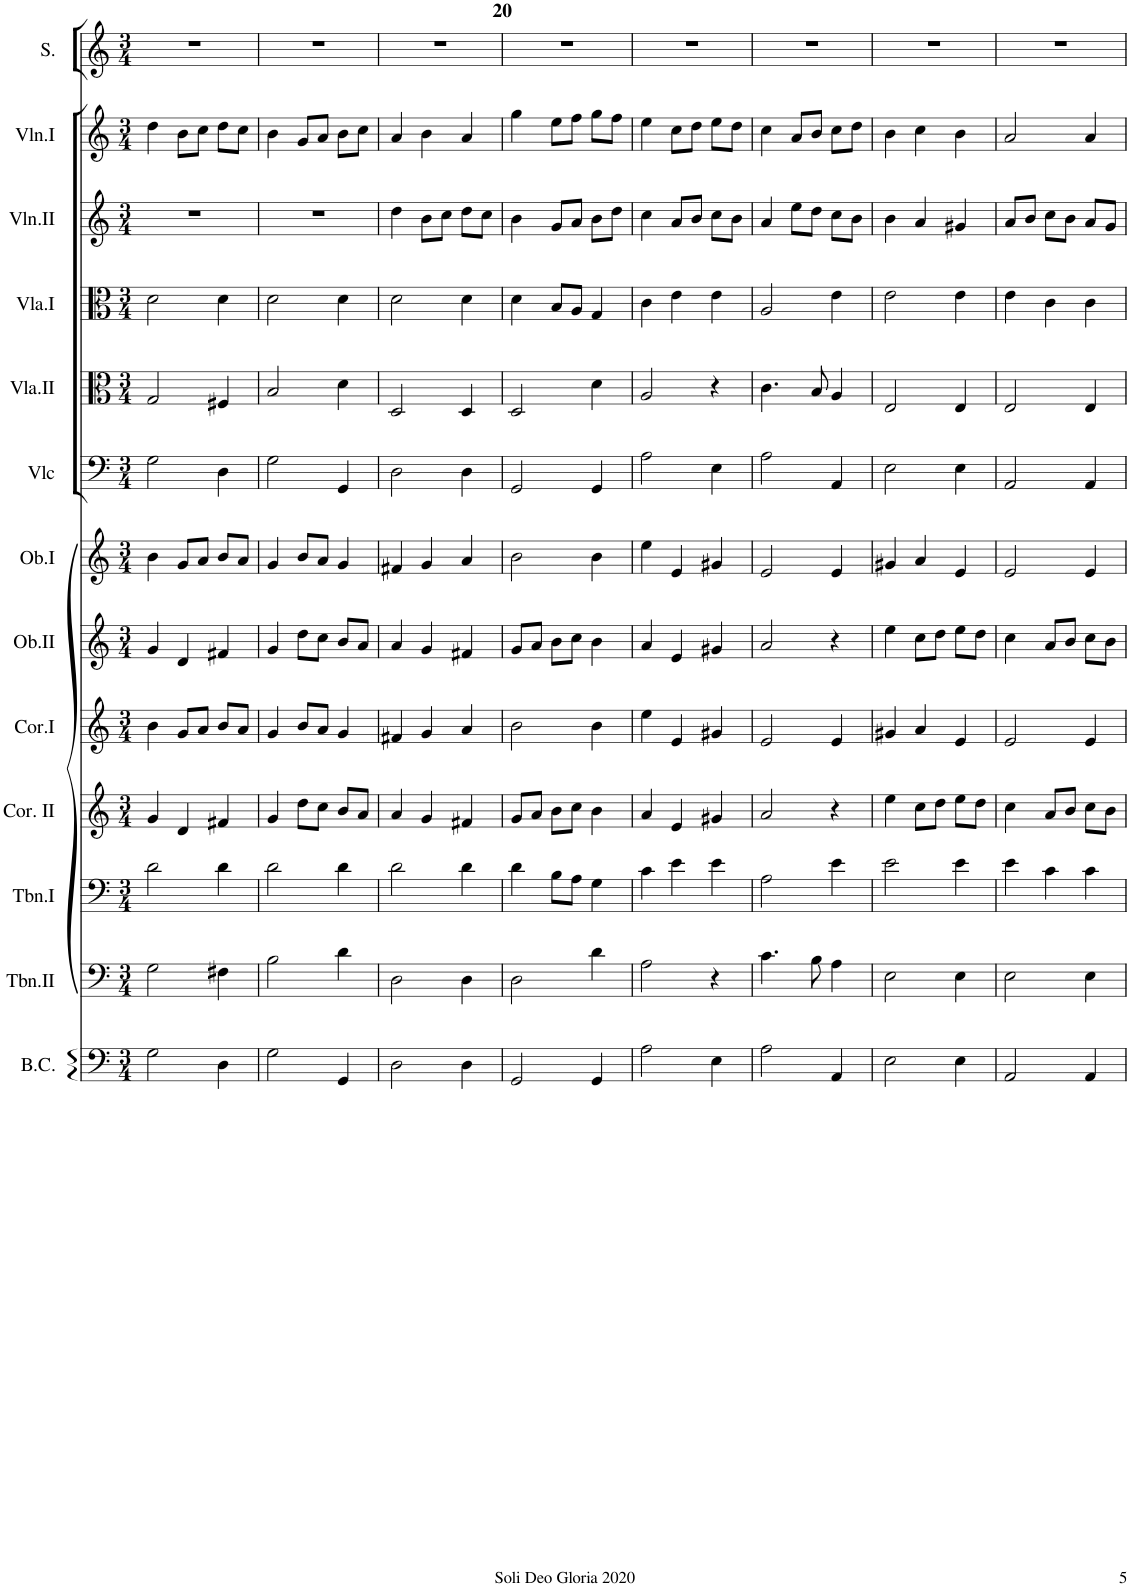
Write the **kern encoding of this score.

**kern	**kern	**kern	**kern	**kern	**kern	**kern	**kern	**kern	**kern	**kern	**kern
*part12	*part11	*part10	*part9	*part8	*part7	*part6	*part5	*part4	*part3	*part2	*part1
*staff12	*staff11	*staff10	*staff9	*staff8	*staff7	*staff6	*staff5	*staff4	*staff3	*staff2	*staff1
*I"Basse Continue	*I"Trombone II	*I"Trombone I	*I"Cornetto II	*I"Cornetto I	*I"Oboe II	*I"Oboe I	*I"Violoncelle	*I"Viola II	*I"Viola I	*I"Violon II	*I"Violon I
*I'B.C.	*I'Tbn.II	*I'Tbn.I	*I'Cor. II	*I'Cor.I	*I'Ob.II	*I'Ob.I	*I'Vlc	*I'Vla.II	*I'Vla.I	*I'Vln.II	*I'Vln.I
!!LO:PB:g=z
*clefF4	*clefF4	*clefF4	*clefG2	*clefG2	*clefG2	*clefG2	*clefF4	*clefC3	*clefC3	*clefG2	*clefG2
*k[]	*k[]	*k[]	*k[]	*k[]	*k[]	*k[]	*k[]	*k[]	*k[]	*k[]	*k[]
*M3/4	*M3/4	*M3/4	*M3/4	*M3/4	*M3/4	*M3/4	*M3/4	*M3/4	*M3/4	*M3/4	*M3/4
=17	=17	=17	=17	=17	=17	=17	=17	=17	=17	=17	=17
2G\	2G\	2d\	4g/	4b\	4g/	4b\	2G\	2G/	2d\	2.r	4dd\
.	.	.	4d/	8g/L	4d/	8g/L	.	.	.	.	8b\L
.	.	.	.	8a/J	.	8a/J	.	.	.	.	8cc\J
4D\	4F#X\	4d\	4f#X/	8b/L	4f#X/	8b/L	4D\	4F#X/	4d\	.	8dd\L
.	.	.	.	8a/J	.	8a/J	.	.	.	.	8cc\J
=18	=18	=18	=18	=18	=18	=18	=18	=18	=18	=18	=18
2G\	2B\	2d\	4g/	4g/	4g/	4g/	2G\	2B/	2d\	2.r	4b\
.	.	.	8dd\L	8b/L	8dd\L	8b/L	.	.	.	.	8g/L
.	.	.	8cc\J	8a/J	8cc\J	8a/J	.	.	.	.	8a/J
4GG/	4d\	4d\	8b/L	4g/	8b/L	4g/	4GG/	4d\	4d\	.	8b\L
.	.	.	8a/J	.	8a/J	.	.	.	.	.	8cc\J
=19	=19	=19	=19	=19	=19	=19	=19	=19	=19	=19	=19
2D\	2D\	2d\	4a/	4f#X/	4a/	4f#X/	2D\	2D/	2d\	4dd\	4a/
.	.	.	4g/	4g/	4g/	4g/	.	.	.	8b\L	4b\
.	.	.	.	.	.	.	.	.	.	8cc\J	.
4D\	4D\	4d\	4f#X/	4a/	4f#X/	4a/	4D\	4D/	4d\	8dd\L	4a/
.	.	.	.	.	.	.	.	.	.	8cc\J	.
=20	=20	=20	=20	=20	=20	=20	=20	=20	=20	=20	=20
2GG/	2D\	4d\	8g/L	2b\	8g/L	2b\	2GG/	2D/	4d\	4b\	4gg\
.	.	.	8a/J	.	8a/J	.	.	.	.	.	.
.	.	8B\L	8b\L	.	8b\L	.	.	.	8B/L	8g/L	8ee\L
.	.	8A\J	8cc\J	.	8cc\J	.	.	.	8A/J	8a/J	8ff\J
4GG/	4d\	4G\	4b\	4b\	4b\	4b\	4GG/	4d\	4G/	8b\L	8gg\L
.	.	.	.	.	.	.	.	.	.	8dd\J	8ff\J
=21	=21	=21	=21	=21	=21	=21	=21	=21	=21	=21	=21
2A\	2A\	4c\	4a/	4ee\	4a/	4ee\	2A\	2A/	4c\	4cc\	4ee\
.	.	4e\	4e/	4e/	4e/	4e/	.	.	4e\	8a/L	8cc\L
.	.	.	.	.	.	.	.	.	.	8b/J	8dd\J
4E\	4r	4e\	4g#X/	4g#X/	4g#X/	4g#X/	4E\	4r	4e\	8cc\L	8ee\L
.	.	.	.	.	.	.	.	.	.	8b\J	8dd\J
=22	=22	=22	=22	=22	=22	=22	=22	=22	=22	=22	=22
2A\	4.c\	2A\	2a/	2e/	2a/	2e/	2A\	4.c\	2A/	4a/	4cc\
.	.	.	.	.	.	.	.	.	.	8ee\L	8a/L
.	8B\	.	.	.	.	.	.	8B/	.	8dd\J	8b/J
4AA/	4A\	4e\	4r	4e/	4r	4e/	4AA/	4A/	4e\	8cc\L	8cc\L
.	.	.	.	.	.	.	.	.	.	8b\J	8dd\J
=23	=23	=23	=23	=23	=23	=23	=23	=23	=23	=23	=23
2E\	2E\	2e\	4ee\	4g#X/	4ee\	4g#X/	2E\	2E/	2e\	4b\	4b\
.	.	.	8cc\L	4a/	8cc\L	4a/	.	.	.	4a/	4cc\
.	.	.	8dd\J	.	8dd\J	.	.	.	.	.	.
4E\	4E\	4e\	8ee\L	4e/	8ee\L	4e/	4E\	4E/	4e\	4g#X/	4b\
.	.	.	8dd\J	.	8dd\J	.	.	.	.	.	.
=24	=24	=24	=24	=24	=24	=24	=24	=24	=24	=24	=24
2AA/	2E\	4e\	4cc\	2e/	4cc\	2e/	2AA/	2E/	4e\	8a/L	2a/
.	.	.	.	.	.	.	.	.	.	8b/J	.
.	.	4c\	8a/L	.	8a/L	.	.	.	4c\	8cc\L	.
.	.	.	8b/J	.	8b/J	.	.	.	.	8b\J	.
4AA/	4E\	4c\	8cc\L	4e/	8cc\L	4e/	4AA/	4E/	4c\	8a/L	4a/
.	.	.	8b\J	.	8b\J	.	.	.	.	8g/J	.
=	=	=	=	=	=	=	=	=	=	=	=
*-	*-	*-	*-	*-	*-	*-	*-	*-	*-	*-	*-
